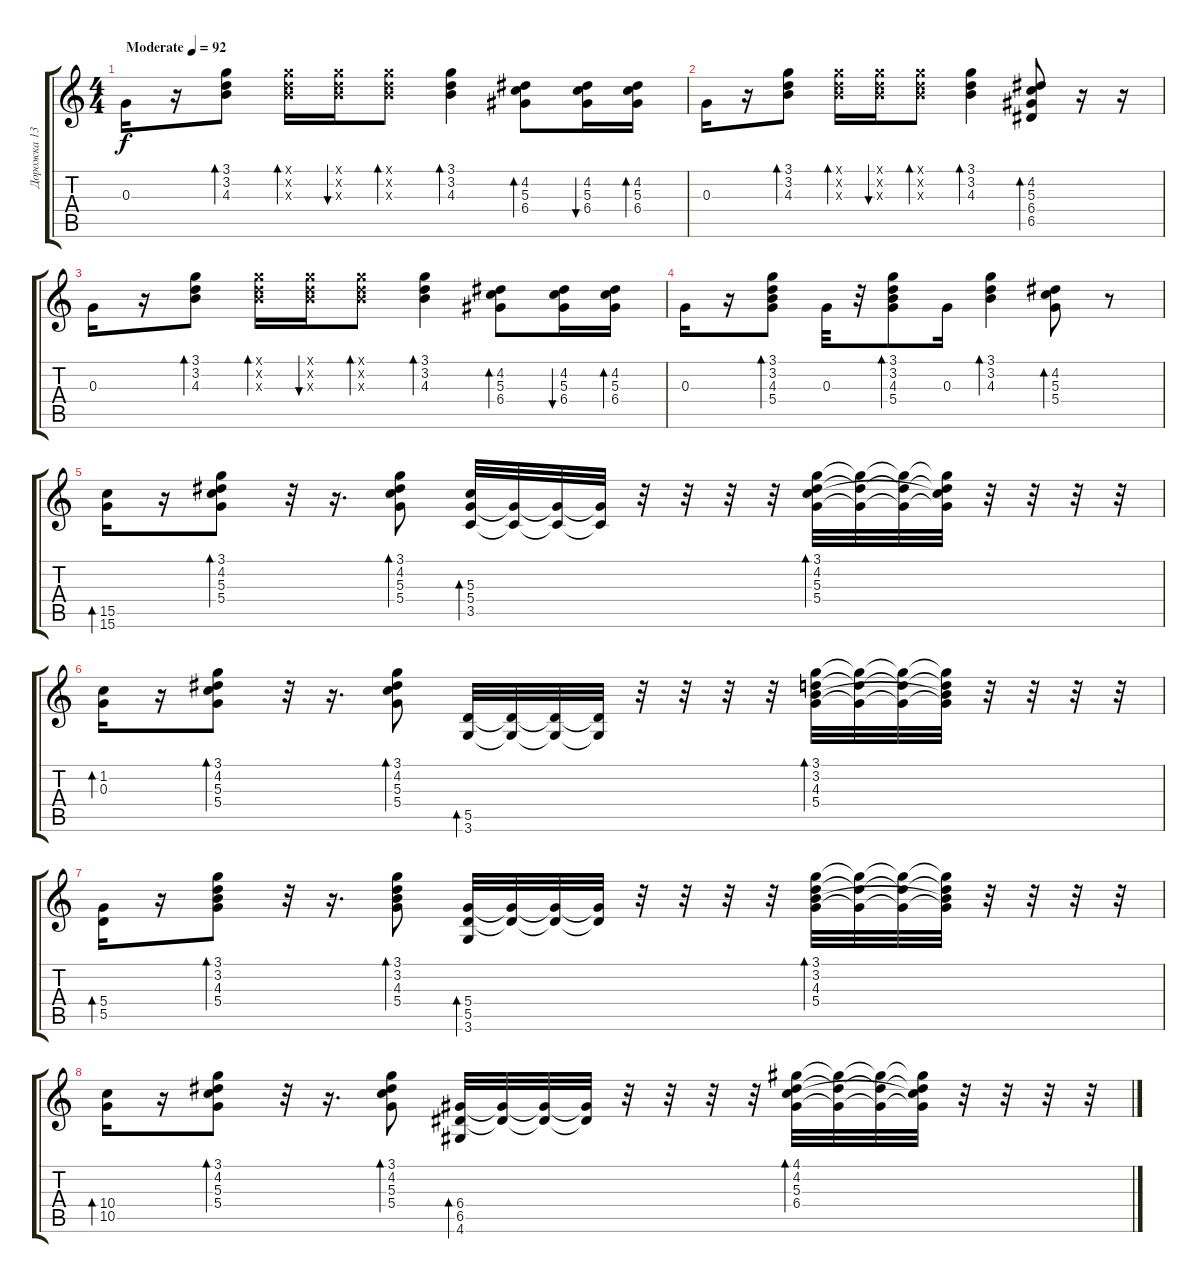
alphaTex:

\track ("Дорожка 13" "Дорожка 13") {instrument electricguitarclean}
\staff {score tabs}
\tuning (E4 B3 G3 D3 A2 E2) {hide}
\ts (4 4)
\tempo (92 "Moderate")
\clef g2
\ks c
0.3.16{dy f instrument electricguitarclean} r.16 (3.1 3.2 4.3).8{bd 120} (3.1{x} 3.2{x} 4.3{x}).16{bd 480} (3.1{x} 3.2{x} 4.3{x}).16{bu 480} (3.1{x} 3.2{x} 4.3{x}).8{bd 480} (3.1 3.2 4.3).4{bd 120} (4.2 5.3 6.4).8{bd 60} (4.2 5.3 6.4).16{bu 60} (4.2 5.3 6.4).16{bd 60} |
0.3.16 r.16 (3.1 3.2 4.3).8{bd 120} (3.1{x} 3.2{x} 4.3{x}).16{bd 480} (3.1{x} 3.2{x} 4.3{x}).16{bu 480} (3.1{x} 3.2{x} 4.3{x}).8{bd 480} (3.1 3.2 4.3).4{bd 120} (4.2 5.3 6.4 6.5).8{bd 60} r.16 r.16 |
0.3.16 r.16 (3.1 3.2 4.3).8{bd 120} (3.1{x} 3.2{x} 4.3{x}).16{bd 480} (3.1{x} 3.2{x} 4.3{x}).16{bu 480} (3.1{x} 3.2{x} 4.3{x}).8{bd 480} (3.1 3.2 4.3).4{bd 120} (4.2 5.3 6.4).8{bd 60} (4.2 5.3 6.4).16{bu 60} (4.2 5.3 6.4).16{bd 60} |
0.3.16 r.16 (3.1 3.2 4.3 5.4).8{bd 60} 0.3.32 r.32 (3.1 3.2 4.3 5.4).8{bd 60} 0.3.16 (3.1 3.2 4.3).4{bd 120} (4.2 5.3 5.4).8{bd 120} r.8 |
(15.5 15.6).16{bd 480} r.16 (3.1 4.2 5.3 5.4).8{bd 120} r.32 r.16{d} (3.1 4.2 5.3 5.4).8{bd 120} (5.3 5.4 3.5).32{bd 120} (5.4{t} 3.5{t}).32 (5.4{t} 3.5{t}).32 (5.4{t} 3.5{t}).32 r.32 r.32 r.32 r.32 (3.1 4.2 5.3 5.4).32{bd 120} (3.1{t} 4.2{t} 5.4{t}).32 (3.1{t} 4.2{t} 5.4{t}).32 (3.1{t} 4.2{t} 5.3{t} 5.4{t}).32 r.32 r.32 r.32 r.32 |
(1.2 0.3).16{bd 480} r.16 (3.1 4.2 5.3 5.4).8{bd 120} r.32 r.16{d} (3.1 4.2 5.3 5.4).8{bd 120} (5.5 3.6).32{bd 120} (5.5{t} 3.6{t}).32 (5.5{t} 3.6{t}).32 (5.5{t} 3.6{t}).32 r.32 r.32 r.32 r.32 (3.1 3.2 4.3 5.4).32{bd 120} (3.1{t} 3.2{t} 5.4{t}).32 (3.1{t} 3.2{t} 5.4{t}).32 (3.1{t} 3.2{t} 4.3{t} 5.4{t}).32 r.32 r.32 r.32 r.32 |
(5.4 5.5).16{bd 480} r.16 (3.1 3.2 4.3 5.4).8{bd 120} r.32 r.16{d} (3.1 3.2 4.3 5.4).8{bd 120} (5.4 5.5 3.6).32{bd 120} (5.4{t} 5.5{t}).32 (5.4{t} 5.5{t}).32 (5.4{t} 5.5{t}).32 r.32 r.32 r.32 r.32 (3.1 3.2 4.3 5.4).32{bd 120} (3.1{t} 3.2{t} 5.4{t}).32 (3.1{t} 3.2{t} 5.4{t}).32 (3.1{t} 3.2{t} 4.3{t} 5.4{t}).32 r.32 r.32 r.32 r.32 |
(10.4 10.5).16{bd 480} r.16 (3.1 4.2 5.3 5.4).8{bd 120} r.32 r.16{d} (3.1 4.2 5.3 5.4).8{bd 120} (6.4 6.5 4.6).32{bd 120} (6.4{t} 6.5{t}).32 (6.4{t} 6.5{t}).32 (6.4{t} 6.5{t}).32 r.32 r.32 r.32 r.32 (4.1 4.2 5.3 6.4).32{bd 120} (4.1{t} 4.2{t} 6.4{t}).32 (4.1{t} 4.2{t} 6.4{t}).32 (4.1{t} 4.2{t} 5.3{t} 6.4{t}).32 r.32 r.32 r.32 r.32
